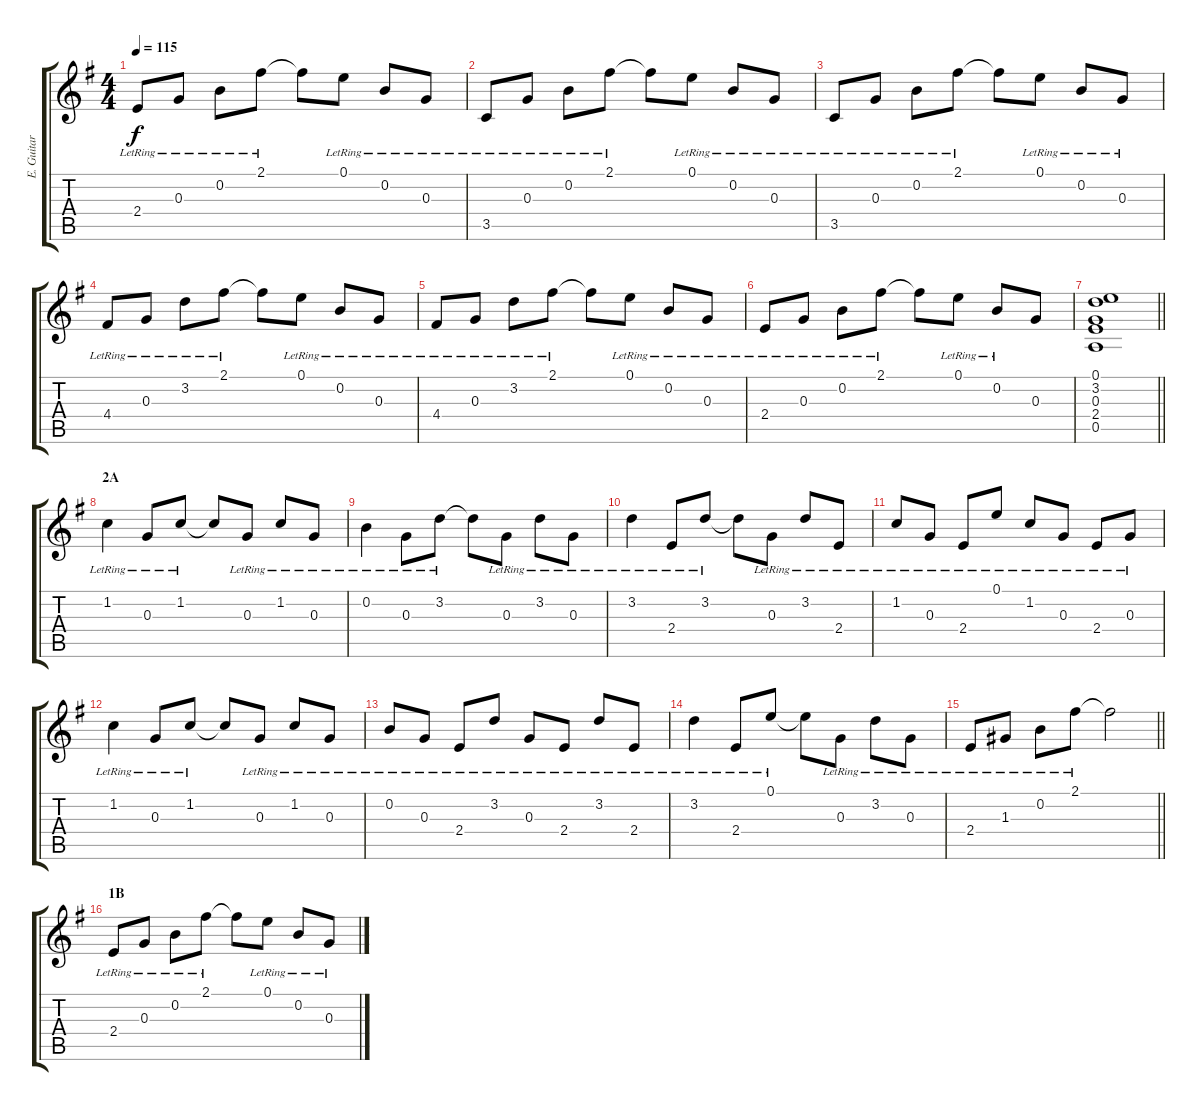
\track ("E. Guitar II" "E. Guitar ") {instrument electricguitarclean}
\staff {score tabs}
\tuning (E4 B3 G3 D3 A2 E2) {hide}
\ts (4 4)
\tempo 115
\clef g2
\ks g
2.4{lr}.8{dy f} 0.3{lr}.8 0.2{lr}.8 2.1{lr}.8 2.1{t}.8 0.1{lr}.8 0.2{lr}.8 0.3{lr}.8 |
3.5{lr}.8 0.3{lr}.8 0.2{lr}.8 2.1{lr}.8 2.1{t}.8 0.1{lr}.8 0.2{lr}.8 0.3{lr}.8 |
3.5{lr}.8 0.3{lr}.8 0.2{lr}.8 2.1{lr}.8 2.1{t}.8 0.1{lr}.8 0.2{lr}.8 0.3{lr}.8 |
4.4{lr}.8 0.3{lr}.8 3.2{lr}.8 2.1{lr}.8 2.1{t}.8 0.1{lr}.8 0.2{lr}.8 0.3{lr}.8 |
4.4{lr}.8 0.3{lr}.8 3.2{lr}.8 2.1{lr}.8 2.1{t}.8 0.1{lr}.8 0.2{lr}.8 0.3{lr}.8 |
2.4{lr}.8 0.3{lr}.8 0.2{lr}.8 2.1{lr}.8 2.1{t}.8 0.1{lr}.8 0.2{lr}.8 0.3.8 |
\barLineRight lightlight
(0.1 3.2 0.3 2.4 0.5).1 |
\section ("" "2A")
1.2{lr}.4 0.3{lr}.8 1.2{lr}.8 1.2{t}.8 0.3{lr}.8 1.2{lr}.8 0.3{lr}.8 |
0.2{lr}.4 0.3{lr}.8 3.2{lr}.8 3.2{t}.8 0.3{lr}.8 3.2{lr}.8 0.3{lr}.8 |
3.2{lr}.4 2.4{lr}.8 3.2{lr}.8 3.2{t}.8 0.3{lr}.8 3.2{lr}.8 2.4{lr}.8 |
1.2{lr}.8 0.3{lr}.8 2.4{lr}.8 0.1{lr}.8 1.2{lr}.8 0.3{lr}.8 2.4{lr}.8 0.3{lr}.8 |
1.2{lr}.4 0.3{lr}.8 1.2{lr}.8 1.2{t}.8 0.3{lr}.8 1.2{lr}.8 0.3{lr}.8 |
0.2{lr}.8 0.3{lr}.8 2.4{lr}.8 3.2{lr}.8 0.3{lr}.8 2.4{lr}.8 3.2{lr}.8 2.4{lr}.8 |
3.2{lr}.4 2.4{lr}.8 0.1{lr}.8 0.1{t}.8 0.3{lr}.8 3.2{lr}.8 0.3{lr}.8 |
\barLineRight lightlight
2.4{lr}.8 1.3{lr}.8 0.2{lr}.8 2.1{lr}.8 2.1{t}.2 |
\section ("" "1B")
2.4{lr}.8 0.3{lr}.8 0.2{lr}.8 2.1{lr}.8 2.1{t}.8 0.1{lr}.8 0.2{lr}.8 0.3{lr}.8
